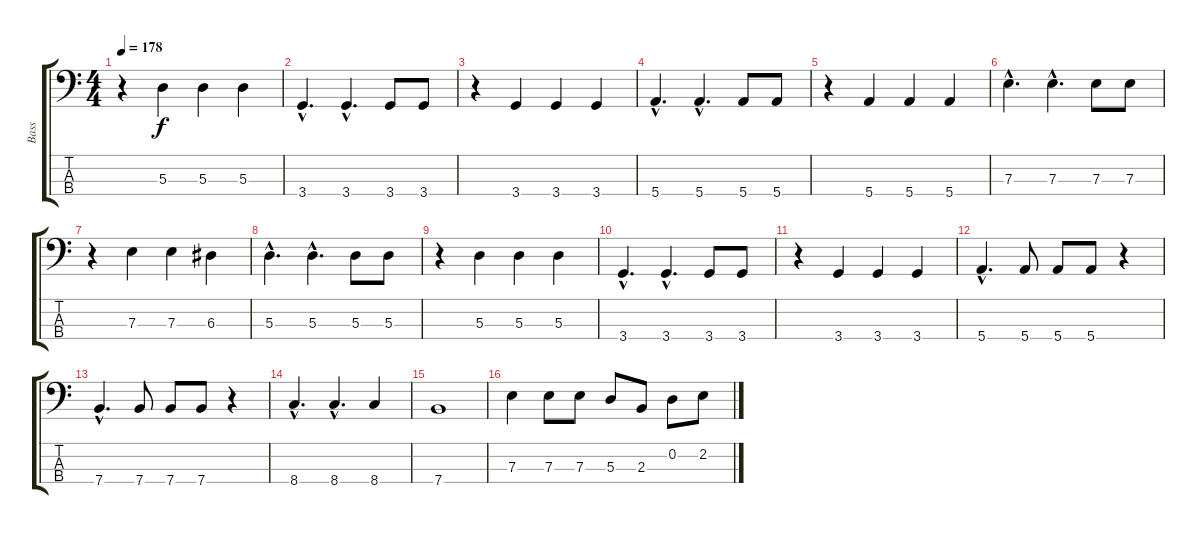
\track ("Bass" "Bass") {instrument electricbassfinger}
\staff {score tabs}
\tuning (G2 D2 A1 E1) {hide}
\ts (4 4)
\tempo 178
\clef f4
\ks c
r.4{dy f} 5.3.4 5.3.4 5.3.4 |
3.4{hac}.4{d} 3.4{hac}.4{d} 3.4.8 3.4.8 |
r.4 3.4.4 3.4.4 3.4.4 |
5.4{hac}.4{d} 5.4{hac}.4{d} 5.4.8 5.4.8 |
r.4 5.4.4 5.4.4 5.4.4 |
7.3{hac}.4{d} 7.3{hac}.4{d} 7.3.8 7.3.8 |
r.4 7.3.4 7.3.4 6.3.4 |
5.3{hac}.4{d} 5.3{hac}.4{d} 5.3.8 5.3.8 |
r.4 5.3.4 5.3.4 5.3.4 |
3.4{hac}.4{d} 3.4{hac}.4{d} 3.4.8 3.4.8 |
r.4 3.4.4 3.4.4 3.4.4 |
5.4{hac}.4{d} 5.4.8 5.4.8 5.4.8 r.4 |
7.4{hac}.4{d} 7.4.8 7.4.8 7.4.8 r.4 |
8.4{hac}.4{d} 8.4{hac}.4{d} 8.4.4 |
7.4.1 |
7.3.4 7.3.8 7.3.8 5.3.8 2.3.8 0.2.8 2.2.8
